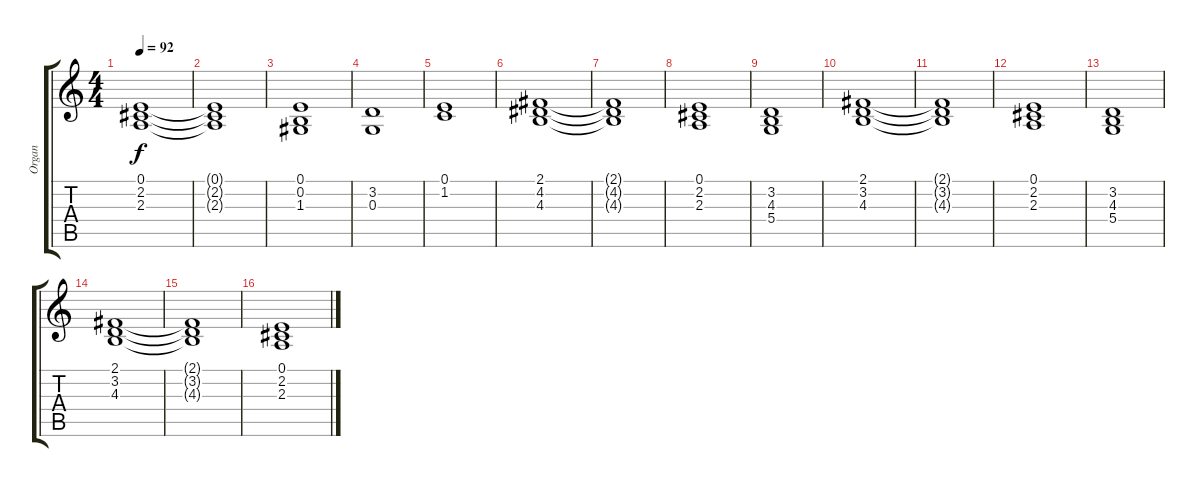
\track ("Organ" "Organ") {instrument stringensemble1}
\staff {score tabs}
\tuning (E4 B3 G3 D3 A2 E2) {hide}
\ts (4 4)
\tempo 92
\clef g2
\ks c
(0.1 2.2 2.3).1{dy f} |
(0.1{t} 2.2{t} 2.3{t}).1 |
(0.1 0.2 1.3).1 |
(3.2 0.3).1 |
(0.1 1.2).1 |
(2.1 4.2 4.3).1 |
(2.1{t} 4.2{t} 4.3{t}).1 |
(0.1 2.2 2.3).1 |
(3.2 4.3 5.4).1 |
(2.1 3.2 4.3).1 |
(2.1{t} 3.2{t} 4.3{t}).1 |
(0.1 2.2 2.3).1 |
(3.2 4.3 5.4).1 |
(2.1 3.2 4.3).1 |
(2.1{t} 3.2{t} 4.3{t}).1 |
(0.1 2.2 2.3).1
